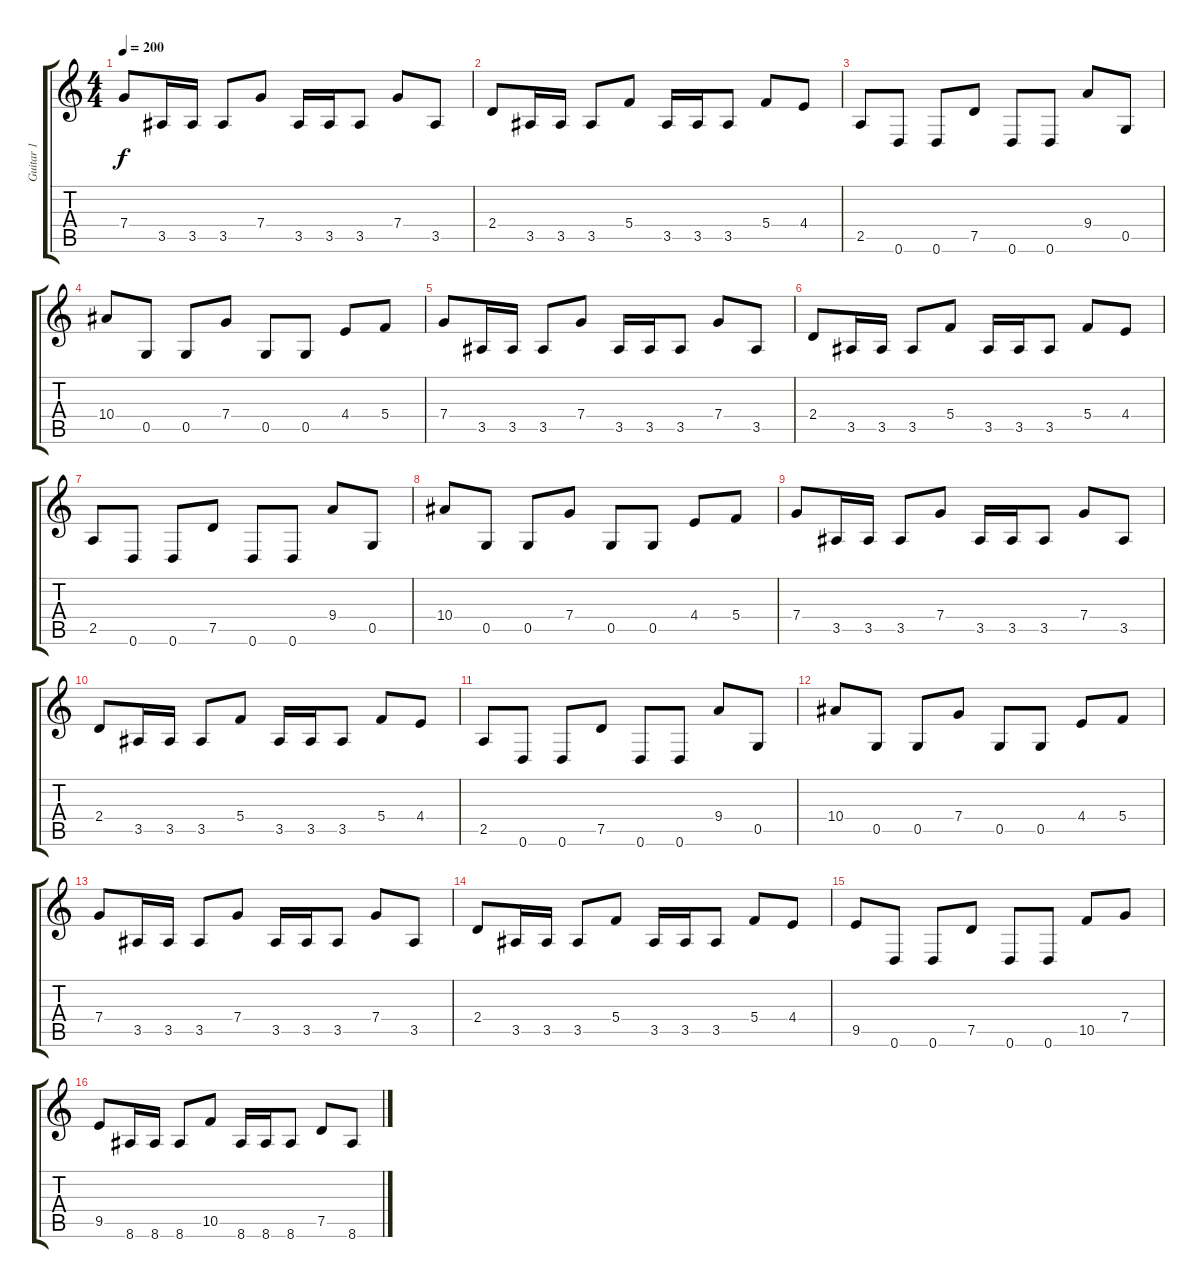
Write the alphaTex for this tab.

\track ("Guitar 1" "Guitar 1") {instrument overdrivenguitar}
\staff {score tabs}
\tuning (G3 D3 F3 C3 G2 D2) {hide}
\ts (4 4)
\tempo 200
\clef g2
\ks c
7.4.8{dy f} 3.5.16 3.5.16 3.5.8 7.4.8 3.5.16 3.5.16 3.5.8 7.4.8 3.5.8 |
2.4.8 3.5.16 3.5.16 3.5.8 5.4.8 3.5.16 3.5.16 3.5.8 5.4.8 4.4.8 |
2.5.8 0.6.8 0.6.8 7.5.8 0.6.8 0.6.8 9.4.8 0.5.8 |
10.4.8 0.5.8 0.5.8 7.4.8 0.5.8 0.5.8 4.4.8 5.4.8 |
7.4.8 3.5.16 3.5.16 3.5.8 7.4.8 3.5.16 3.5.16 3.5.8 7.4.8 3.5.8 |
2.4.8 3.5.16 3.5.16 3.5.8 5.4.8 3.5.16 3.5.16 3.5.8 5.4.8 4.4.8 |
2.5.8 0.6.8 0.6.8 7.5.8 0.6.8 0.6.8 9.4.8 0.5.8 |
10.4.8 0.5.8 0.5.8 7.4.8 0.5.8 0.5.8 4.4.8 5.4.8 |
7.4.8 3.5.16 3.5.16 3.5.8 7.4.8 3.5.16 3.5.16 3.5.8 7.4.8 3.5.8 |
2.4.8 3.5.16 3.5.16 3.5.8 5.4.8 3.5.16 3.5.16 3.5.8 5.4.8 4.4.8 |
2.5.8 0.6.8 0.6.8 7.5.8 0.6.8 0.6.8 9.4.8 0.5.8 |
10.4.8 0.5.8 0.5.8 7.4.8 0.5.8 0.5.8 4.4.8 5.4.8 |
7.4.8 3.5.16 3.5.16 3.5.8 7.4.8 3.5.16 3.5.16 3.5.8 7.4.8 3.5.8 |
2.4.8 3.5.16 3.5.16 3.5.8 5.4.8 3.5.16 3.5.16 3.5.8 5.4.8 4.4.8 |
9.5.8 0.6.8 0.6.8 7.5.8 0.6.8 0.6.8 10.5.8 7.4.8 |
9.5.8 8.6.16 8.6.16 8.6.8 10.5.8 8.6.16 8.6.16 8.6.8 7.5.8 8.6.8
